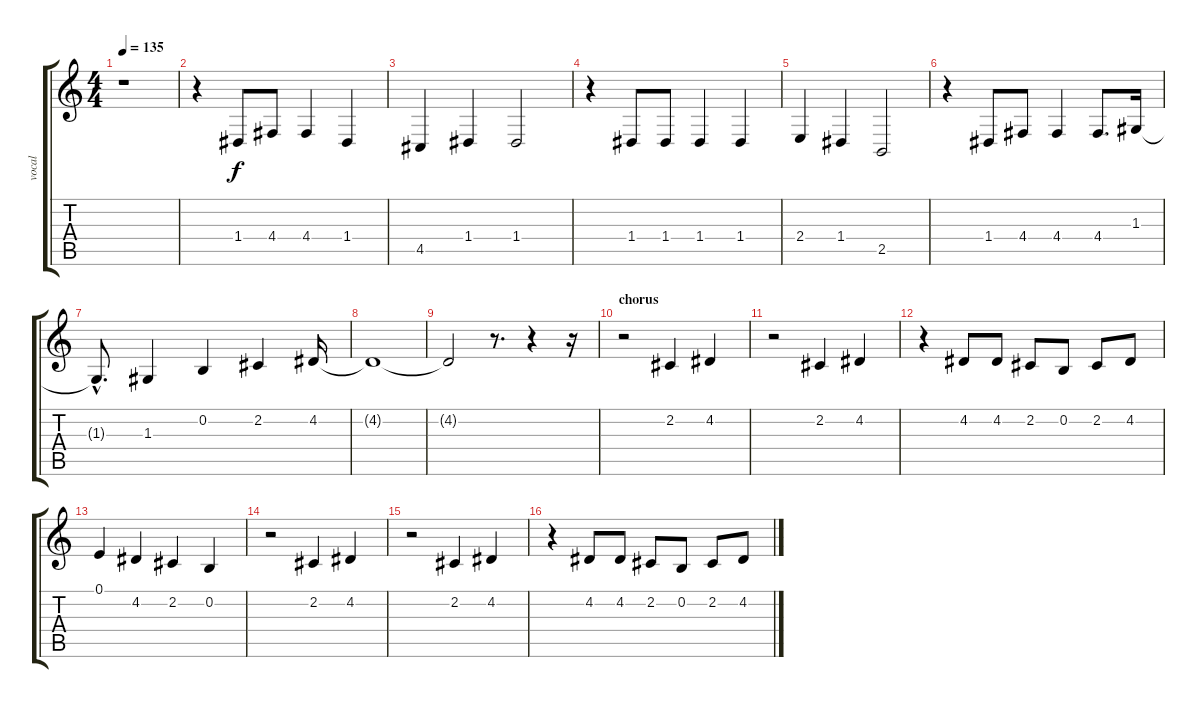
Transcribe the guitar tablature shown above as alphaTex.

\track ("vocal" "vocal") {instrument flute}
\staff {score tabs}
\tuning (E4 B3 G3 D3 A2 E2) {hide}
\ts (4 4)
\tempo 135
\clef g2
\ks c
r.1{dy f} |
r.4 1.4.8 4.4.8 4.4.4 1.4.4 |
4.5.4 1.4.4 1.4.2 |
r.4 1.4.8 1.4.8 1.4.4 1.4.4 |
2.4.4 1.4.4 2.5.2 |
r.4 1.4.8 4.4.8 4.4.4 4.4.8{d} 1.3.16 |
1.3{hac t}.8{d} 1.3.4 0.2.4 2.2.4 4.2.16 |
4.2{t}.1 |
4.2{t}.2 r.8{d} r.4 r.16 |
\section ("" "chorus")
r.2 2.2.4 4.2.4 |
r.2 2.2.4 4.2.4 |
r.4 4.2.8 4.2.8 2.2.8 0.2.8 2.2.8 4.2.8 |
0.1.4 4.2.4 2.2.4 0.2.4 |
r.2 2.2.4 4.2.4 |
r.2 2.2.4 4.2.4 |
r.4 4.2.8 4.2.8 2.2.8 0.2.8 2.2.8 4.2.8
